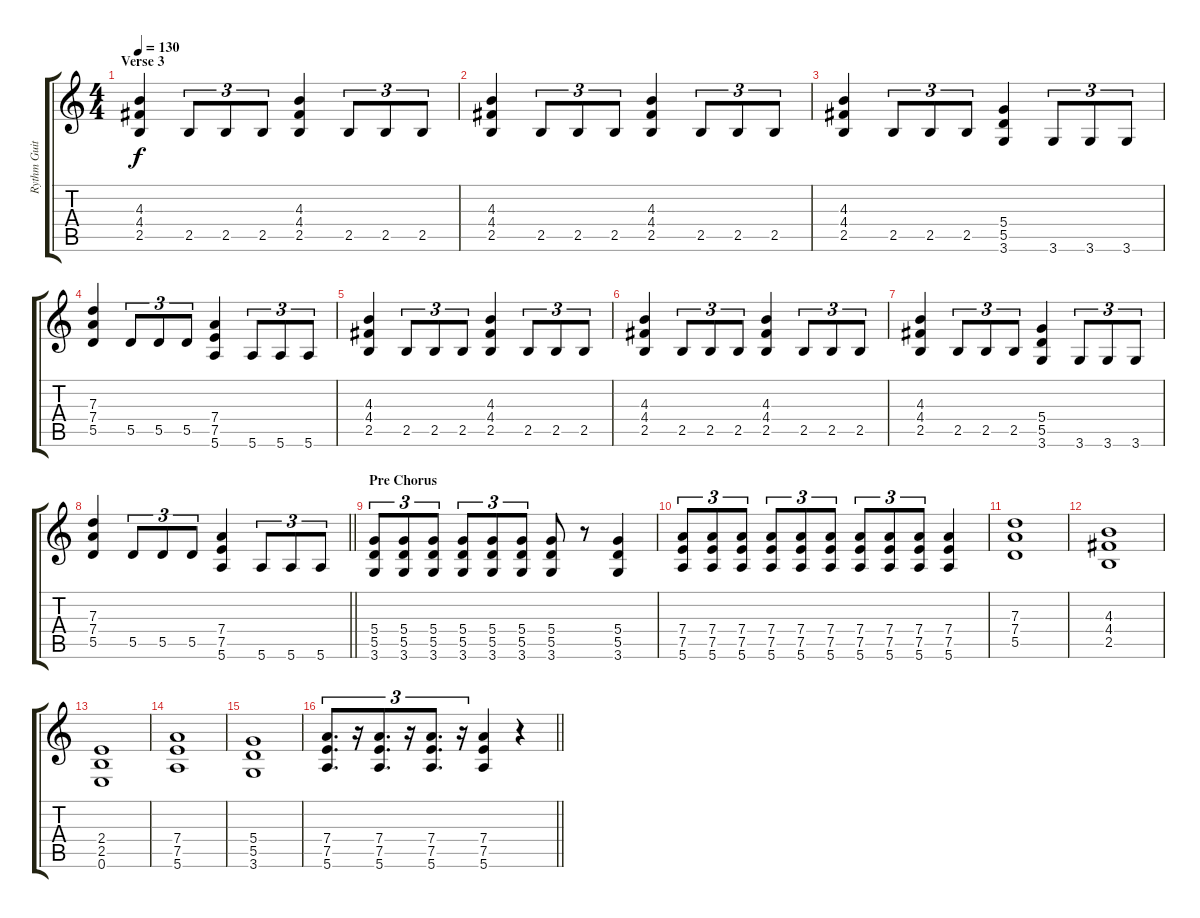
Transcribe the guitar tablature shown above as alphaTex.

\track ("Rythm Guitar - Li / Sam" "Rythm Guit") {instrument distortionguitar}
\staff {score tabs}
\tuning (E4 B3 G3 D3 A2 E2) {hide}
\ts (4 4)
\section ("" "Verse 3")
\tempo 130
\clef g2
\ks c
(4.3 4.4 2.5).4{dy f} 2.5.8{tu (3 2)} 2.5.8{tu (3 2)} 2.5.8{tu (3 2)} (4.3 4.4 2.5).4 2.5.8{tu (3 2)} 2.5.8{tu (3 2)} 2.5.8{tu (3 2)} |
(4.3 4.4 2.5).4 2.5.8{tu (3 2)} 2.5.8{tu (3 2)} 2.5.8{tu (3 2)} (4.3 4.4 2.5).4 2.5.8{tu (3 2)} 2.5.8{tu (3 2)} 2.5.8{tu (3 2)} |
(4.3 4.4 2.5).4 2.5.8{tu (3 2)} 2.5.8{tu (3 2)} 2.5.8{tu (3 2)} (5.4 5.5 3.6).4 3.6.8{tu (3 2)} 3.6.8{tu (3 2)} 3.6.8{tu (3 2)} |
(7.3 7.4 5.5).4 5.5.8{tu (3 2)} 5.5.8{tu (3 2)} 5.5.8{tu (3 2)} (7.4 7.5 5.6).4 5.6.8{tu (3 2)} 5.6.8{tu (3 2)} 5.6.8{tu (3 2)} |
(4.3 4.4 2.5).4 2.5.8{tu (3 2)} 2.5.8{tu (3 2)} 2.5.8{tu (3 2)} (4.3 4.4 2.5).4 2.5.8{tu (3 2)} 2.5.8{tu (3 2)} 2.5.8{tu (3 2)} |
(4.3 4.4 2.5).4 2.5.8{tu (3 2)} 2.5.8{tu (3 2)} 2.5.8{tu (3 2)} (4.3 4.4 2.5).4 2.5.8{tu (3 2)} 2.5.8{tu (3 2)} 2.5.8{tu (3 2)} |
(4.3 4.4 2.5).4 2.5.8{tu (3 2)} 2.5.8{tu (3 2)} 2.5.8{tu (3 2)} (5.4 5.5 3.6).4 3.6.8{tu (3 2)} 3.6.8{tu (3 2)} 3.6.8{tu (3 2)} |
\barLineRight lightlight
(7.3 7.4 5.5).4 5.5.8{tu (3 2)} 5.5.8{tu (3 2)} 5.5.8{tu (3 2)} (7.4 7.5 5.6).4 5.6.8{tu (3 2)} 5.6.8{tu (3 2)} 5.6.8{tu (3 2)} |
\section ("" "Pre Chorus")
(5.4 5.5 3.6).8{tu (3 2)} (5.4 5.5 3.6).8{tu (3 2)} (5.4 5.5 3.6).8{tu (3 2)} (5.4 5.5 3.6).8{tu (3 2)} (5.4 5.5 3.6).8{tu (3 2)} (5.4 5.5 3.6).8{tu (3 2)} (5.4 5.5 3.6).8 r.8 (5.4 5.5 3.6).4 |
(7.4 7.5 5.6).8{tu (3 2)} (7.4 7.5 5.6).8{tu (3 2)} (7.4 7.5 5.6).8{tu (3 2)} (7.4 7.5 5.6).8{tu (3 2)} (7.4 7.5 5.6).8{tu (3 2)} (7.4 7.5 5.6).8{tu (3 2)} (7.4 7.5 5.6).8{tu (3 2)} (7.4 7.5 5.6).8{tu (3 2)} (7.4 7.5 5.6).8{tu (3 2)} (7.4 7.5 5.6).4 |
(7.3 7.4 5.5).1 |
(4.3 4.4 2.5).1 |
(2.4 2.5 0.6).1 |
(7.4 7.5 5.6).1 |
(5.4 5.5 3.6).1 |
\barLineRight lightlight
(7.4 7.5 5.6).8{d tu (3 2)} r.16{tu (3 2)} (7.4 7.5 5.6).8{d tu (3 2)} r.16{tu (3 2)} (7.4 7.5 5.6).8{d tu (3 2)} r.16{tu (3 2)} (7.4 7.5 5.6).4 r.4
